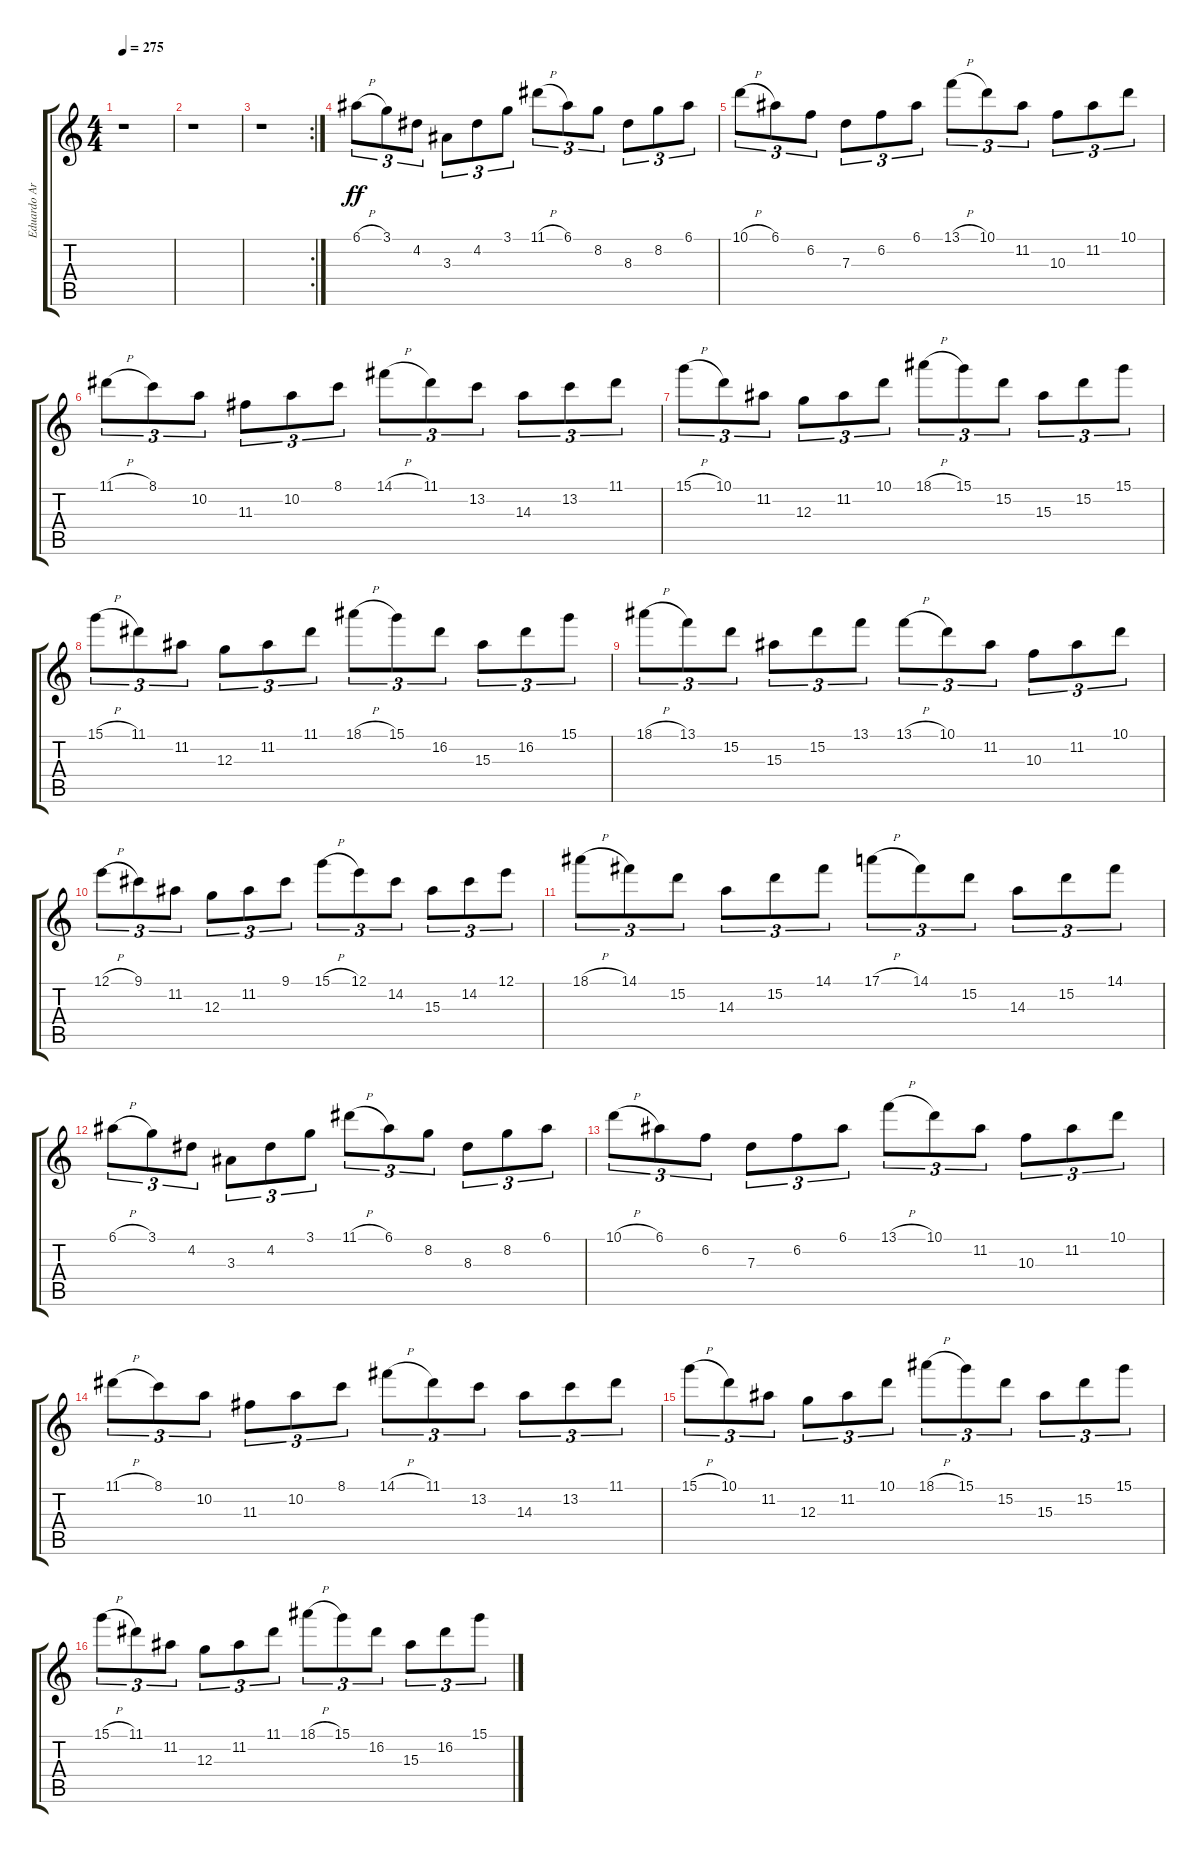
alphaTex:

\track ("Eduardo Ardanuy" "Eduardo Ar") {instrument overdrivenguitar}
\staff {score tabs}
\tuning (E4 B3 G3 D3 A2 E2) {hide}
\ts (4 4)
\tempo 275
\clef g2
\ks c
r.1{dy f} |
r.1 |
\rc 2
r.1 |
6.1{h}.8{tu (3 2) dy ff} 3.1.8{tu (3 2)} 4.2.8{tu (3 2)} 3.3.8{tu (3 2)} 4.2.8{tu (3 2)} 3.1.8{tu (3 2)} 11.1{h}.8{tu (3 2)} 6.1.8{tu (3 2)} 8.2.8{tu (3 2)} 8.3.8{tu (3 2)} 8.2.8{tu (3 2)} 6.1.8{tu (3 2)} |
10.1{h}.8{tu (3 2)} 6.1.8{tu (3 2)} 6.2.8{tu (3 2)} 7.3.8{tu (3 2)} 6.2.8{tu (3 2)} 6.1.8{tu (3 2)} 13.1{h}.8{tu (3 2)} 10.1.8{tu (3 2)} 11.2.8{tu (3 2)} 10.3.8{tu (3 2)} 11.2.8{tu (3 2)} 10.1.8{tu (3 2)} |
11.1{h}.8{tu (3 2)} 8.1.8{tu (3 2)} 10.2.8{tu (3 2)} 11.3.8{tu (3 2)} 10.2.8{tu (3 2)} 8.1.8{tu (3 2)} 14.1{h}.8{tu (3 2)} 11.1.8{tu (3 2)} 13.2.8{tu (3 2)} 14.3.8{tu (3 2)} 13.2.8{tu (3 2)} 11.1.8{tu (3 2)} |
15.1{h}.8{tu (3 2)} 10.1.8{tu (3 2)} 11.2.8{tu (3 2)} 12.3.8{tu (3 2)} 11.2.8{tu (3 2)} 10.1.8{tu (3 2)} 18.1{h}.8{tu (3 2)} 15.1.8{tu (3 2)} 15.2.8{tu (3 2)} 15.3.8{tu (3 2)} 15.2.8{tu (3 2)} 15.1.8{tu (3 2)} |
15.1{h}.8{tu (3 2)} 11.1.8{tu (3 2)} 11.2.8{tu (3 2)} 12.3.8{tu (3 2)} 11.2.8{tu (3 2)} 11.1.8{tu (3 2)} 18.1{h}.8{tu (3 2)} 15.1.8{tu (3 2)} 16.2.8{tu (3 2)} 15.3.8{tu (3 2)} 16.2.8{tu (3 2)} 15.1.8{tu (3 2)} |
18.1{h}.8{tu (3 2)} 13.1.8{tu (3 2)} 15.2.8{tu (3 2)} 15.3.8{tu (3 2)} 15.2.8{tu (3 2)} 13.1.8{tu (3 2)} 13.1{h}.8{tu (3 2)} 10.1.8{tu (3 2)} 11.2.8{tu (3 2)} 10.3.8{tu (3 2)} 11.2.8{tu (3 2)} 10.1.8{tu (3 2)} |
12.1{h}.8{tu (3 2)} 9.1.8{tu (3 2)} 11.2.8{tu (3 2)} 12.3.8{tu (3 2)} 11.2.8{tu (3 2)} 9.1.8{tu (3 2)} 15.1{h}.8{tu (3 2)} 12.1.8{tu (3 2)} 14.2.8{tu (3 2)} 15.3.8{tu (3 2)} 14.2.8{tu (3 2)} 12.1.8{tu (3 2)} |
18.1{h}.8{tu (3 2)} 14.1.8{tu (3 2)} 15.2.8{tu (3 2)} 14.3.8{tu (3 2)} 15.2.8{tu (3 2)} 14.1.8{tu (3 2)} 17.1{h}.8{tu (3 2)} 14.1.8{tu (3 2)} 15.2.8{tu (3 2)} 14.3.8{tu (3 2)} 15.2.8{tu (3 2)} 14.1.8{tu (3 2)} |
6.1{h}.8{tu (3 2)} 3.1.8{tu (3 2)} 4.2.8{tu (3 2)} 3.3.8{tu (3 2)} 4.2.8{tu (3 2)} 3.1.8{tu (3 2)} 11.1{h}.8{tu (3 2)} 6.1.8{tu (3 2)} 8.2.8{tu (3 2)} 8.3.8{tu (3 2)} 8.2.8{tu (3 2)} 6.1.8{tu (3 2)} |
10.1{h}.8{tu (3 2)} 6.1.8{tu (3 2)} 6.2.8{tu (3 2)} 7.3.8{tu (3 2)} 6.2.8{tu (3 2)} 6.1.8{tu (3 2)} 13.1{h}.8{tu (3 2)} 10.1.8{tu (3 2)} 11.2.8{tu (3 2)} 10.3.8{tu (3 2)} 11.2.8{tu (3 2)} 10.1.8{tu (3 2)} |
11.1{h}.8{tu (3 2)} 8.1.8{tu (3 2)} 10.2.8{tu (3 2)} 11.3.8{tu (3 2)} 10.2.8{tu (3 2)} 8.1.8{tu (3 2)} 14.1{h}.8{tu (3 2)} 11.1.8{tu (3 2)} 13.2.8{tu (3 2)} 14.3.8{tu (3 2)} 13.2.8{tu (3 2)} 11.1.8{tu (3 2)} |
15.1{h}.8{tu (3 2)} 10.1.8{tu (3 2)} 11.2.8{tu (3 2)} 12.3.8{tu (3 2)} 11.2.8{tu (3 2)} 10.1.8{tu (3 2)} 18.1{h}.8{tu (3 2)} 15.1.8{tu (3 2)} 15.2.8{tu (3 2)} 15.3.8{tu (3 2)} 15.2.8{tu (3 2)} 15.1.8{tu (3 2)} |
15.1{h}.8{tu (3 2)} 11.1.8{tu (3 2)} 11.2.8{tu (3 2)} 12.3.8{tu (3 2)} 11.2.8{tu (3 2)} 11.1.8{tu (3 2)} 18.1{h}.8{tu (3 2)} 15.1.8{tu (3 2)} 16.2.8{tu (3 2)} 15.3.8{tu (3 2)} 16.2.8{tu (3 2)} 15.1.8{tu (3 2)}
